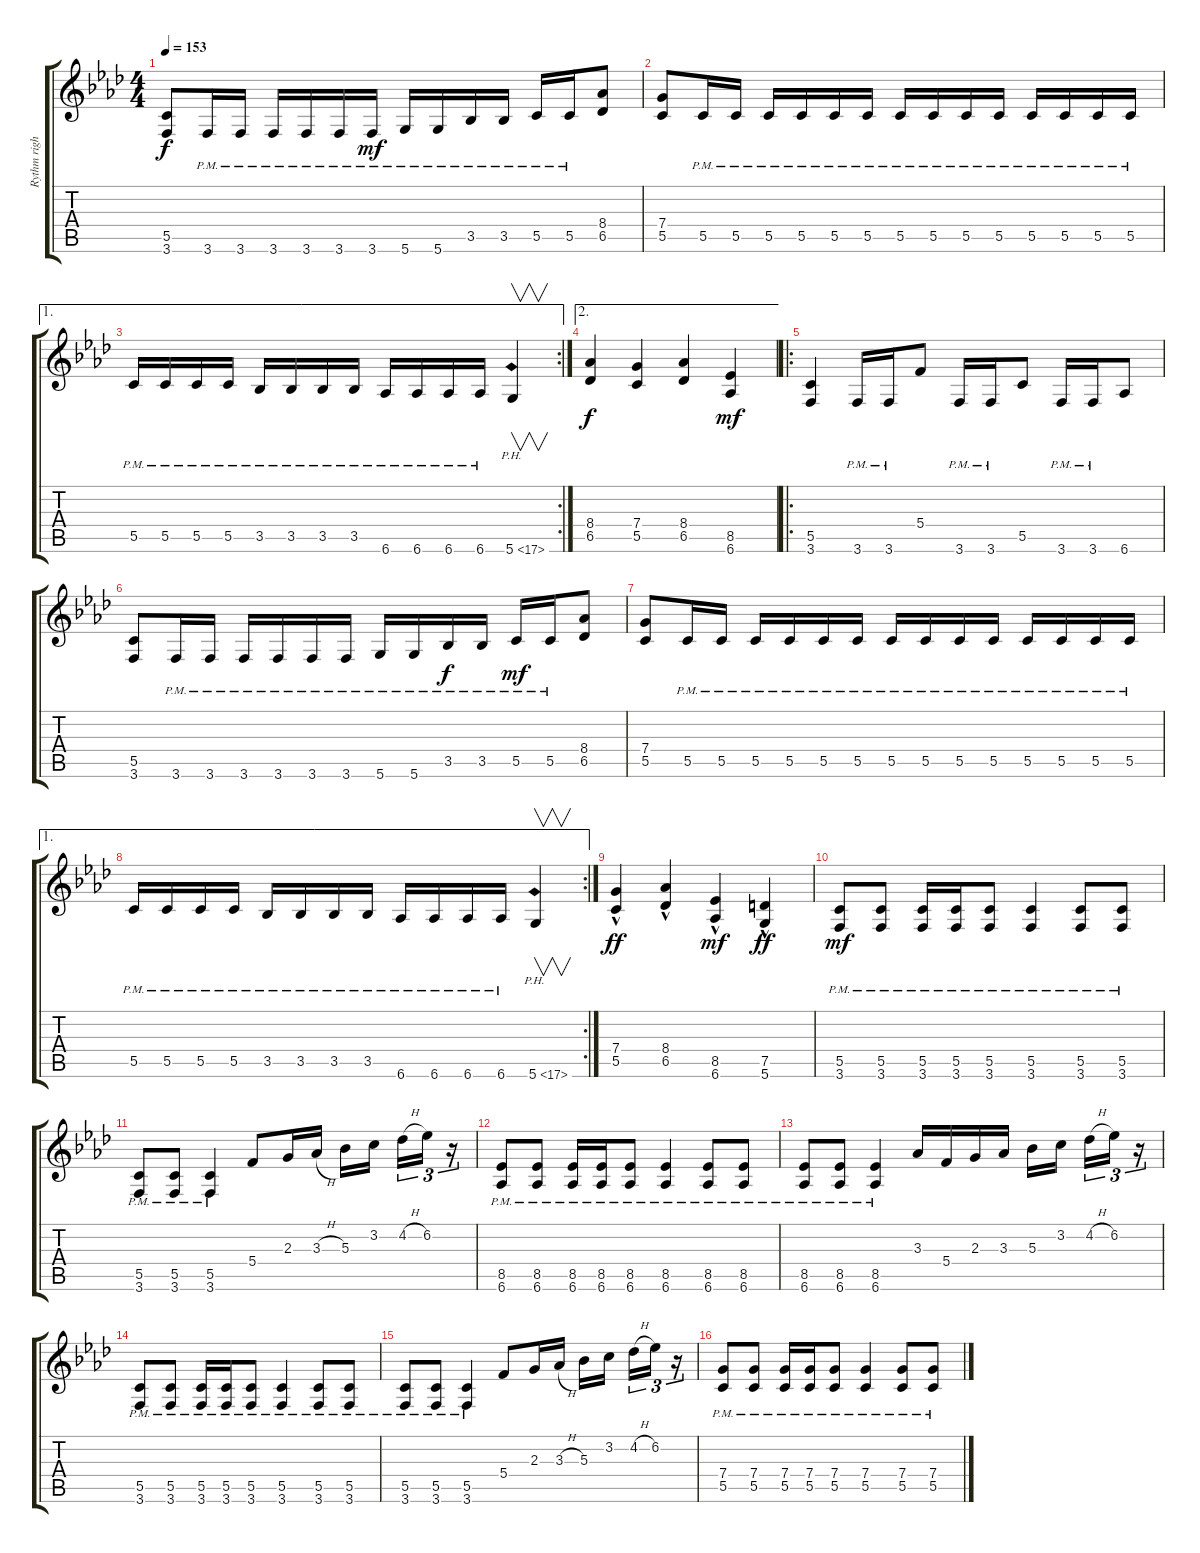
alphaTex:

\track ("Rythm right channel" "Rythm righ") {instrument distortionguitar}
\staff {score tabs}
\tuning (D4 A3 F3 C3 G2 D2) {hide}
\ts (4 4)
\tempo 153
\clef g2
\ks fminor
(5.5 3.6).8{dy f} 3.6{pm}.16 3.6{pm}.16 3.6{pm}.16 3.6{pm}.16 3.6{pm}.16 3.6{pm}.16{dy mf} 5.6{pm}.16 5.6{pm}.16 3.5{pm}.16 3.5{pm}.16 5.5{pm}.16 5.5{pm}.16 (8.4 6.5).8 |
(7.4 5.5).8 5.5{pm}.16 5.5{pm}.16 5.5{pm}.16 5.5{pm}.16 5.5{pm}.16 5.5{pm}.16 5.5{pm}.16 5.5{pm}.16 5.5{pm}.16 5.5{pm}.16 5.5{pm}.16 5.5{pm}.16 5.5{pm}.16 5.5{pm}.16 |
\ae 1
\rc 2
5.5{pm}.16 5.5{pm}.16 5.5{pm}.16 5.5{pm}.16 3.5{pm}.16 3.5{pm}.16 3.5{pm}.16 3.5{pm}.16 6.6{pm}.16 6.6{pm}.16 6.6{pm}.16 6.6{pm}.16 5.6{ph 12}.4{v} |
\ae 2
(8.4 6.5).4{dy f} (7.4 5.5).4 (8.4 6.5).4 (8.5 6.6).4{dy mf} |
\ro
(5.5 3.6).4 3.6{pm}.16 3.6{pm}.16 5.4.8 3.6{pm}.16 3.6{pm}.16 5.5.8 3.6{pm}.16 3.6{pm}.16 6.6.8 |
(5.5 3.6).8 3.6{pm}.16 3.6{pm}.16 3.6{pm}.16 3.6{pm}.16 3.6{pm}.16 3.6{pm}.16 5.6{pm}.16 5.6{pm}.16 3.5{pm}.16{dy f} 3.5{pm}.16 5.5{pm}.16{dy mf} 5.5{pm}.16 (8.4 6.5).8 |
(7.4 5.5).8 5.5{pm}.16 5.5{pm}.16 5.5{pm}.16 5.5{pm}.16 5.5{pm}.16 5.5{pm}.16 5.5{pm}.16 5.5{pm}.16 5.5{pm}.16 5.5{pm}.16 5.5{pm}.16 5.5{pm}.16 5.5{pm}.16 5.5{pm}.16 |
\ae 1
\rc 2
5.5{pm}.16 5.5{pm}.16 5.5{pm}.16 5.5{pm}.16 3.5{pm}.16 3.5{pm}.16 3.5{pm}.16 3.5{pm}.16 6.6{pm}.16 6.6{pm}.16 6.6{pm}.16 6.6{pm}.16 5.6{ph 12}.4{v} |
(7.4{hac} 5.5{hac}).4{dy ff} (8.4{hac} 6.5{hac}).4 (8.5{hac} 6.6).4{dy mf} (7.5{hac} 5.6{hac}).4{dy ff} |
(5.5{pm} 3.6{pm}).8{dy mf} (5.5{pm} 3.6{pm}).8 (5.5{pm} 3.6{pm}).16 (5.5{pm} 3.6{pm}).16 (5.5{pm} 3.6{pm}).8 (5.5{pm} 3.6{pm}).4 (5.5{pm} 3.6{pm}).8 (5.5{pm} 3.6{pm}).8 |
(5.5{pm} 3.6{pm}).8 (5.5{pm} 3.6{pm}).8 (5.5{pm} 3.6{pm}).4 5.4.8 2.3.16 3.3{h}.16 5.3.16 3.2.16{beam splitsecondary} 4.2{h}.16{tu (3 2)} 6.2.16{tu (3 2)} r.16{tu (3 2)} |
(8.5{pm} 6.6{pm}).8 (8.5{pm} 6.6{pm}).8 (8.5{pm} 6.6{pm}).16 (8.5{pm} 6.6{pm}).16 (8.5{pm} 6.6{pm}).8 (8.5{pm} 6.6{pm}).4 (8.5{pm} 6.6{pm}).8 (8.5{pm} 6.6{pm}).8 |
(8.5{pm} 6.6{pm}).8 (8.5{pm} 6.6{pm}).8 (8.5{pm} 6.6{pm}).4 3.3.16 5.4.16 2.3.16 3.3.16 5.3.16 3.2.16{beam splitsecondary} 4.2{h}.16{tu (3 2)} 6.2.16{tu (3 2)} r.16{tu (3 2)} |
(5.5{pm} 3.6{pm}).8 (5.5{pm} 3.6{pm}).8 (5.5{pm} 3.6{pm}).16 (5.5{pm} 3.6{pm}).16 (5.5{pm} 3.6{pm}).8 (5.5{pm} 3.6{pm}).4 (5.5{pm} 3.6{pm}).8 (5.5{pm} 3.6{pm}).8 |
(5.5{pm} 3.6{pm}).8 (5.5{pm} 3.6{pm}).8 (5.5{pm} 3.6{pm}).4 5.4.8 2.3.16 3.3{h}.16 5.3.16 3.2.16{beam splitsecondary} 4.2{h}.16{tu (3 2)} 6.2.16{tu (3 2)} r.16{tu (3 2)} |
(7.4{pm} 5.5{pm}).8 (7.4{pm} 5.5{pm}).8 (7.4{pm} 5.5{pm}).16 (7.4{pm} 5.5{pm}).16 (7.4{pm} 5.5{pm}).8 (7.4{pm} 5.5{pm}).4 (7.4{pm} 5.5{pm}).8 (7.4{pm} 5.5{pm}).8
